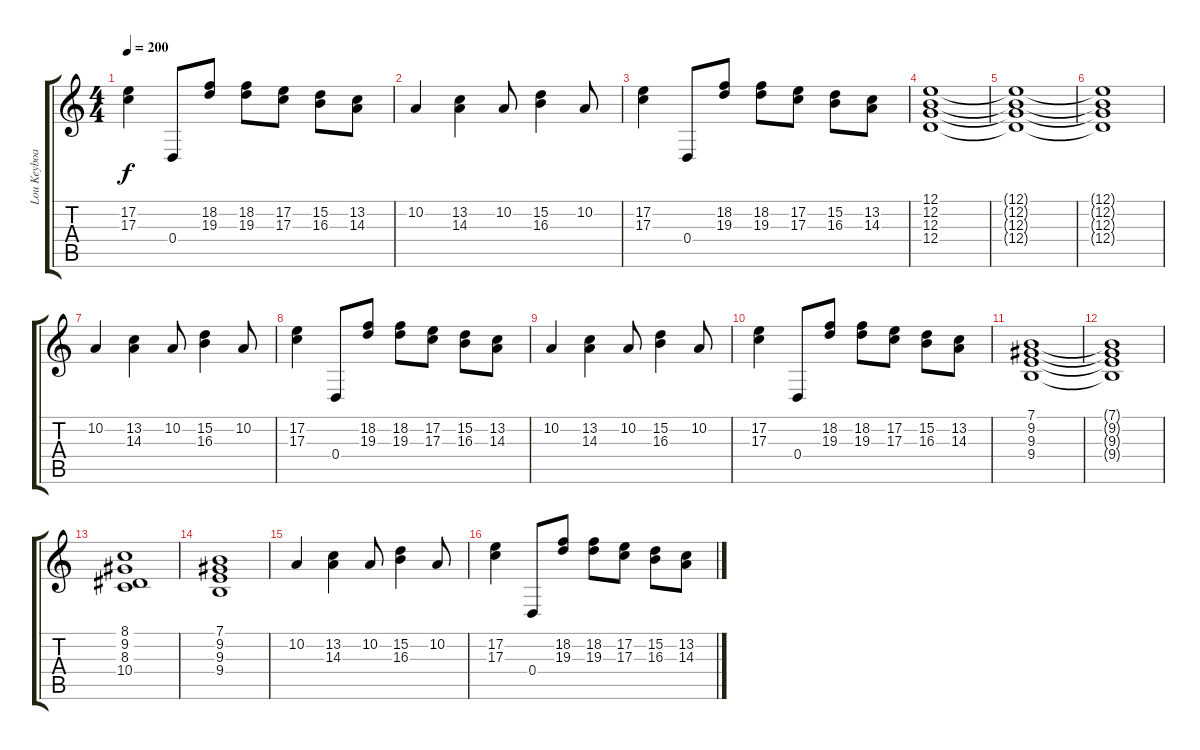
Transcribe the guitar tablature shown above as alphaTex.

\track ("Lou Keyboard" "Lou Keyboa") {instrument rockorgan}
\staff {score tabs}
\tuning (E4 B3 G3 D3 A2 E2) {hide}
\ts (4 4)
\tempo 200
\clef g2
\ks c
(17.2 17.3).4{dy f} 0.4.8 (18.2 19.3).8 (18.2 19.3).8 (17.2 17.3).8 (15.2 16.3).8 (13.2 14.3).8 |
10.2.4{volume 8 instrument rockorgan} (13.2 14.3).4 10.2.8 (15.2 16.3).4 10.2.8 |
(17.2 17.3).4 0.4.8 (18.2 19.3).8 (18.2 19.3).8 (17.2 17.3).8 (15.2 16.3).8 (13.2 14.3).8 |
(12.1 12.2 12.3 12.4).1 |
(12.1{t} 12.2{t} 12.3{t} 12.4{t}).1 |
(12.1{t} 12.2{t} 12.3{t} 12.4{t}).1 |
10.2.4{volume 8 instrument rockorgan} (13.2 14.3).4 10.2.8 (15.2 16.3).4 10.2.8 |
(17.2 17.3).4 0.4.8 (18.2 19.3).8 (18.2 19.3).8 (17.2 17.3).8 (15.2 16.3).8 (13.2 14.3).8 |
10.2.4{volume 8 instrument rockorgan} (13.2 14.3).4 10.2.8 (15.2 16.3).4 10.2.8 |
(17.2 17.3).4 0.4.8 (18.2 19.3).8 (18.2 19.3).8 (17.2 17.3).8 (15.2 16.3).8 (13.2 14.3).8 |
(7.1 9.2 9.3 9.4).1 |
(7.1{t} 9.2{t} 9.3{t} 9.4{t}).1 |
(8.1 9.2 8.3 10.4).1 |
(7.1 9.2 9.3 9.4).1 |
10.2.4{volume 8 instrument rockorgan} (13.2 14.3).4 10.2.8 (15.2 16.3).4 10.2.8 |
(17.2 17.3).4 0.4.8 (18.2 19.3).8 (18.2 19.3).8 (17.2 17.3).8 (15.2 16.3).8 (13.2 14.3).8
